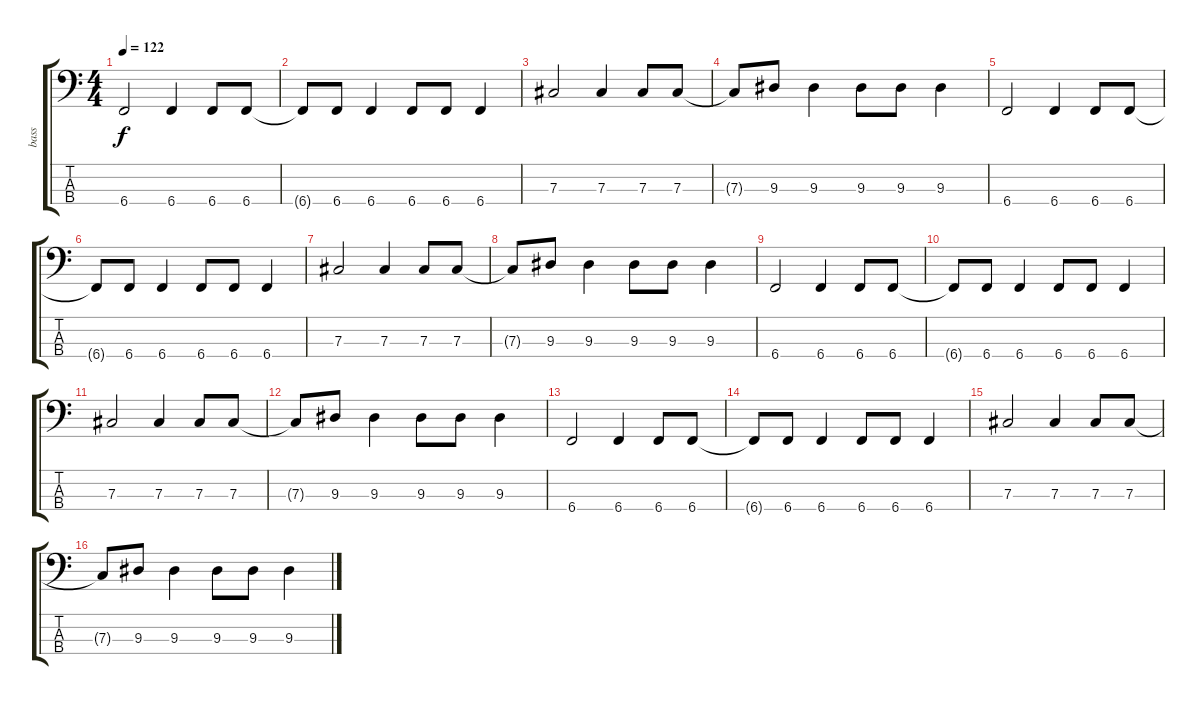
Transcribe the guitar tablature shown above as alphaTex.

\track ("bass" "bass") {instrument acousticbass}
\staff {score tabs}
\tuning (E2 B1 Gb1 B0) {hide}
\ts (4 4)
\tempo 122
\clef f4
\ks c
6.4.2{dy f} 6.4.4 6.4.8 6.4.8 |
6.4{t}.8 6.4.8 6.4.4 6.4.8 6.4.8 6.4.4 |
7.3.2 7.3.4 7.3.8 7.3.8 |
7.3{t}.8 9.3.8 9.3.4 9.3.8 9.3.8 9.3.4 |
6.4.2 6.4.4 6.4.8 6.4.8 |
6.4{t}.8 6.4.8 6.4.4 6.4.8 6.4.8 6.4.4 |
7.3.2 7.3.4 7.3.8 7.3.8 |
7.3{t}.8 9.3.8 9.3.4 9.3.8 9.3.8 9.3.4 |
6.4.2 6.4.4 6.4.8 6.4.8 |
6.4{t}.8 6.4.8 6.4.4 6.4.8 6.4.8 6.4.4 |
7.3.2 7.3.4 7.3.8 7.3.8 |
7.3{t}.8 9.3.8 9.3.4 9.3.8 9.3.8 9.3.4 |
6.4.2 6.4.4 6.4.8 6.4.8 |
6.4{t}.8 6.4.8 6.4.4 6.4.8 6.4.8 6.4.4 |
7.3.2 7.3.4 7.3.8 7.3.8 |
7.3{t}.8 9.3.8 9.3.4 9.3.8 9.3.8 9.3.4
